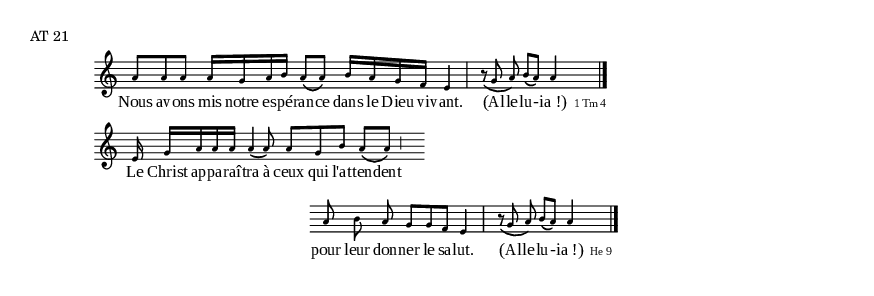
\version "2.14.0"
 \include "definitions.ly"
\markup {AT 21 }


\relative a' { 
	\new Staff {
		\cadenzaOn
		\set Staff.instrumentName = \markup{ \center-column {  } }
		\times 2/3 { a8[ a a] }
		a16[ g a b]
		a8[\( a\)]
		b16[ a g f] e4 \pespace 
		\barre\pespace 
		\times 2/3 { r8_\( g a\) }
		b[\( a\)]
		a4
		\endBar
	}

	\addlyrics {
		Nous av -- ons mis notre es -- pé -- ran -- ce dans le Dieu vi -- vant. "(Al" -- le -- lu -- - -- "ia !)"
		\markup { \citation #"1 Tm 4" }
	}
}


\relative a' { 
	\new Staff {
		\cadenzaOn
		\set Staff.instrumentName = \markup{ \center-column {  } }
		e16
		g[ a a a]
		\times 2/3 { a4\( a8\) }
		\times 2/3 { a[ g b] }
		a[\( a\)]
		\cesure \pespace \indentLine
		\times 2/3 { a b a }
		\times 2/3 { g[ g f] }
		e4\pespace 
		\barre\pespace 
		\times 2/3 { r8_\( g a\) }
		b[\( a\)]
		a4
		\endBar
	}

	\addlyrics {
		Le Christ ap -- pa -- raî -- tra à ceux qui l'at -- ten -- dent pour leur don -- ner le sa -- lut. "(Al" -- le -- lu -- - -- "ia !)"
		\markup { \citation #"He 9" }
	}
}

